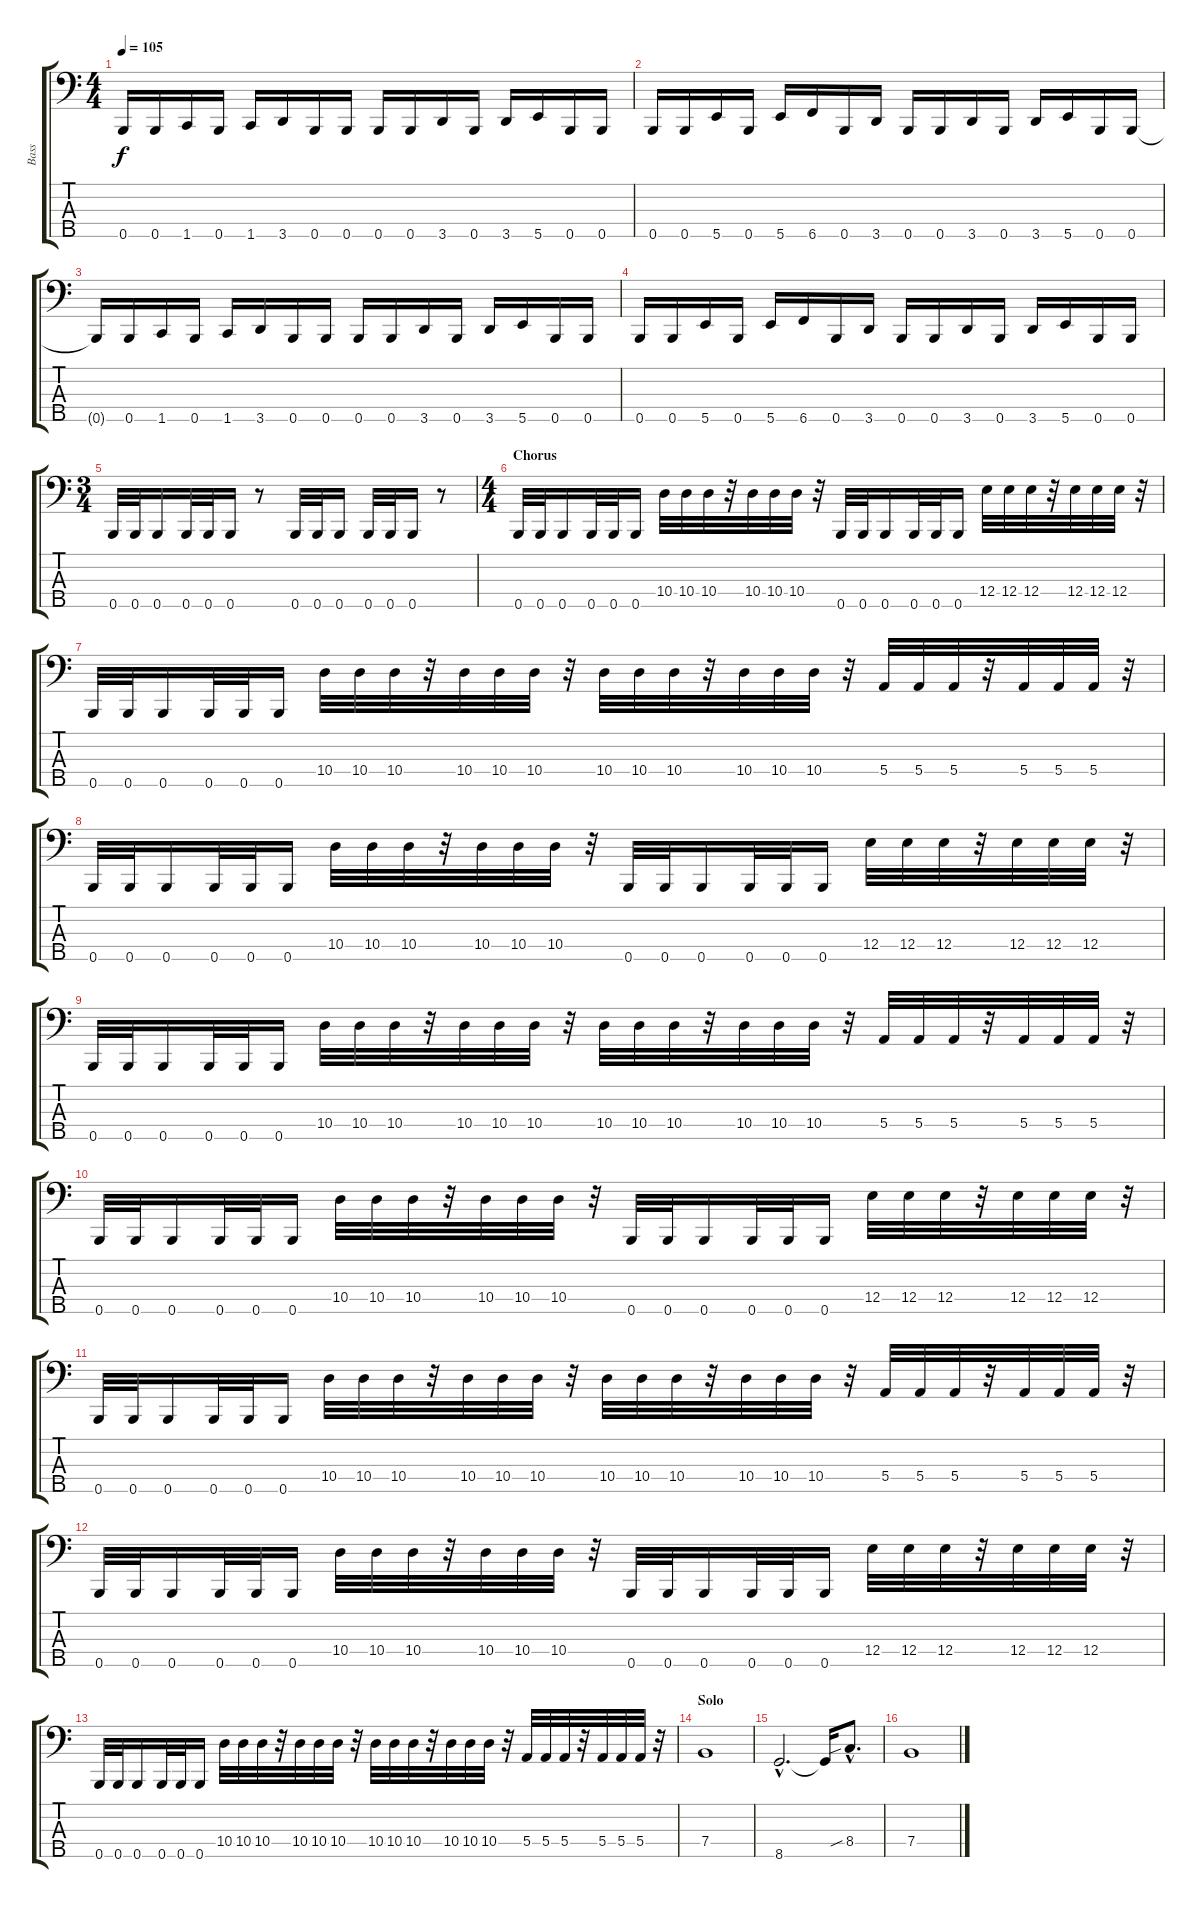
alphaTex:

\track ("Bass" "Bass") {instrument electricbasspick}
\staff {score tabs}
\tuning (G2 D2 A1 E1 B0) {hide}
\ts (4 4)
\section ("" "")
\tempo 105
\clef f4
\ks c
0.5.16{dy f} 0.5.16 1.5.16 0.5.16 1.5.16 3.5.16 0.5.16 0.5.16 0.5.16 0.5.16 3.5.16 0.5.16 3.5.16 5.5.16 0.5.16 0.5.16 |
0.5.16 0.5.16 5.5.16 0.5.16 5.5.16 6.5.16 0.5.16 3.5.16 0.5.16 0.5.16 3.5.16 0.5.16 3.5.16 5.5.16 0.5.16 0.5.16 |
0.5{t}.16 0.5.16 1.5.16 0.5.16 1.5.16 3.5.16 0.5.16 0.5.16 0.5.16 0.5.16 3.5.16 0.5.16 3.5.16 5.5.16 0.5.16 0.5.16 |
0.5.16 0.5.16 5.5.16 0.5.16 5.5.16 6.5.16 0.5.16 3.5.16 0.5.16 0.5.16 3.5.16 0.5.16 3.5.16 5.5.16 0.5.16 0.5.16 |
\ts (3 4)
0.5.32 0.5.32 0.5.16 0.5.32 0.5.32 0.5.16 r.8 0.5.32 0.5.32 0.5.16 0.5.32 0.5.32 0.5.16 r.8 |
\ts (4 4)
\section ("" "Chorus")
0.5.32 0.5.32 0.5.16 0.5.32 0.5.32 0.5.16 10.4.32 10.4.32 10.4.32 r.32 10.4.32 10.4.32 10.4.32 r.32 0.5.32 0.5.32 0.5.16 0.5.32 0.5.32 0.5.16 12.4.32 12.4.32 12.4.32 r.32 12.4.32 12.4.32 12.4.32 r.32 |
0.5.32 0.5.32 0.5.16 0.5.32 0.5.32 0.5.16 10.4.32 10.4.32 10.4.32 r.32 10.4.32 10.4.32 10.4.32 r.32 10.4.32 10.4.32 10.4.32 r.32 10.4.32 10.4.32 10.4.32 r.32 5.4.32 5.4.32 5.4.32 r.32 5.4.32 5.4.32 5.4.32 r.32 |
0.5.32 0.5.32 0.5.16 0.5.32 0.5.32 0.5.16 10.4.32 10.4.32 10.4.32 r.32 10.4.32 10.4.32 10.4.32 r.32 0.5.32 0.5.32 0.5.16 0.5.32 0.5.32 0.5.16 12.4.32 12.4.32 12.4.32 r.32 12.4.32 12.4.32 12.4.32 r.32 |
0.5.32 0.5.32 0.5.16 0.5.32 0.5.32 0.5.16 10.4.32 10.4.32 10.4.32 r.32 10.4.32 10.4.32 10.4.32 r.32 10.4.32 10.4.32 10.4.32 r.32 10.4.32 10.4.32 10.4.32 r.32 5.4.32 5.4.32 5.4.32 r.32 5.4.32 5.4.32 5.4.32 r.32 |
0.5.32 0.5.32 0.5.16 0.5.32 0.5.32 0.5.16 10.4.32 10.4.32 10.4.32 r.32 10.4.32 10.4.32 10.4.32 r.32 0.5.32 0.5.32 0.5.16 0.5.32 0.5.32 0.5.16 12.4.32 12.4.32 12.4.32 r.32 12.4.32 12.4.32 12.4.32 r.32 |
0.5.32 0.5.32 0.5.16 0.5.32 0.5.32 0.5.16 10.4.32 10.4.32 10.4.32 r.32 10.4.32 10.4.32 10.4.32 r.32 10.4.32 10.4.32 10.4.32 r.32 10.4.32 10.4.32 10.4.32 r.32 5.4.32 5.4.32 5.4.32 r.32 5.4.32 5.4.32 5.4.32 r.32 |
0.5.32 0.5.32 0.5.16 0.5.32 0.5.32 0.5.16 10.4.32 10.4.32 10.4.32 r.32 10.4.32 10.4.32 10.4.32 r.32 0.5.32 0.5.32 0.5.16 0.5.32 0.5.32 0.5.16 12.4.32 12.4.32 12.4.32 r.32 12.4.32 12.4.32 12.4.32 r.32 |
0.5.32 0.5.32 0.5.16 0.5.32 0.5.32 0.5.16 10.4.32 10.4.32 10.4.32 r.32 10.4.32 10.4.32 10.4.32 r.32 10.4.32 10.4.32 10.4.32 r.32 10.4.32 10.4.32 10.4.32 r.32 5.4.32 5.4.32 5.4.32 r.32 5.4.32 5.4.32 5.4.32 r.32 |
\section ("" "Solo")
7.4.1 |
8.5{hac}.2{d} 8.5{t}.16 8.4{sib hac}.8{d} |
7.4.1
